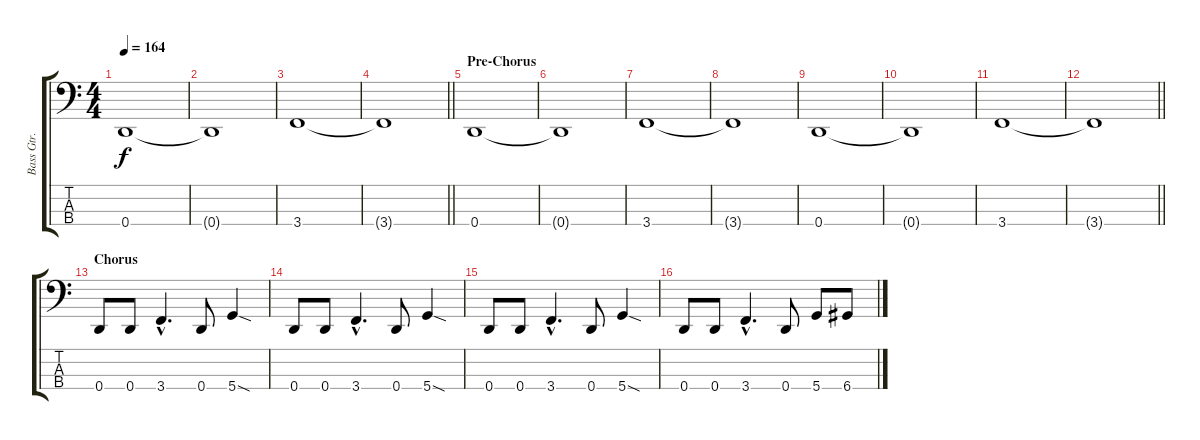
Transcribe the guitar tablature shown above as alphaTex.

\track ("Bass Gtr." "Bass Gtr.") {instrument electricbasspick}
\staff {score tabs}
\tuning (G2 D2 A1 D1) {hide}
\ts (4 4)
\tempo 164
\clef f4
\ks c
0.4.1{dy f} |
0.4{t}.1 |
3.4.1 |
\barLineRight lightlight
3.4{t}.1 |
\section ("" "Pre-Chorus")
0.4.1 |
0.4{t}.1 |
3.4.1 |
3.4{t}.1 |
0.4.1 |
0.4{t}.1 |
3.4.1 |
\barLineRight lightlight
3.4{t}.1 |
\section ("" "Chorus")
0.4.8 0.4.8 3.4{hac}.4{d} 0.4.8 5.4{sod}.4 |
0.4.8 0.4.8 3.4{hac}.4{d} 0.4.8 5.4{sod}.4 |
0.4.8 0.4.8 3.4{hac}.4{d} 0.4.8 5.4{sod}.4 |
0.4.8 0.4.8 3.4{hac}.4{d} 0.4.8 5.4.8 6.4.8
